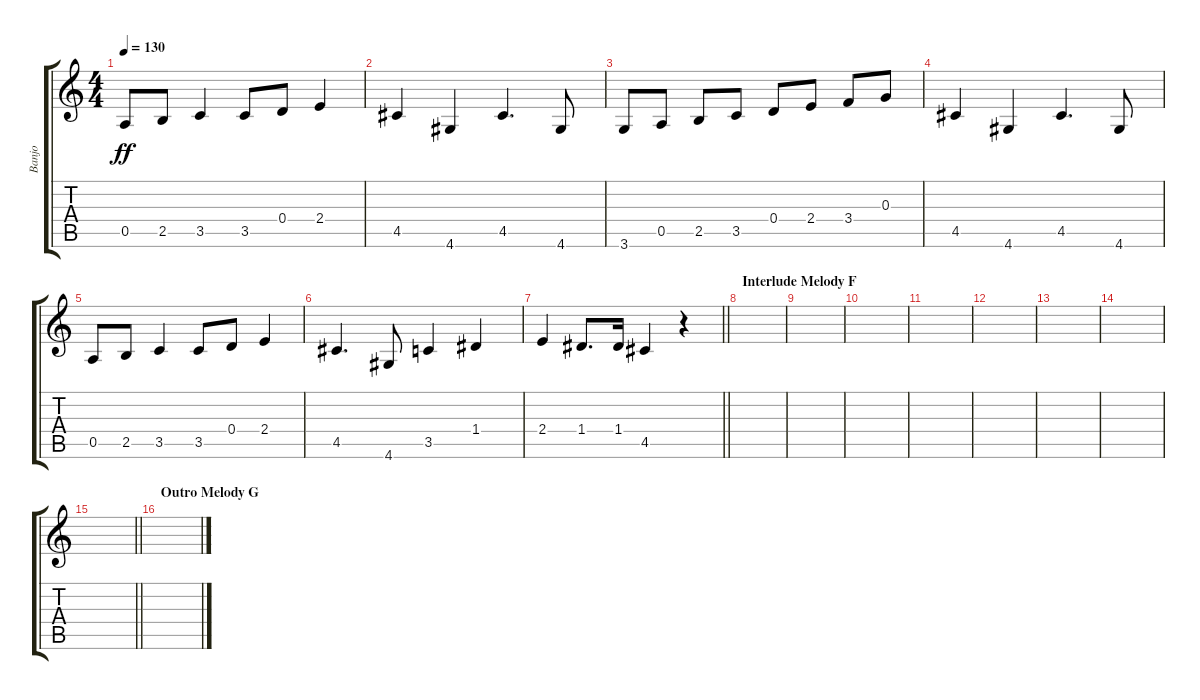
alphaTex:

\track ("Banjo" "Banjo") {instrument banjo}
\staff {score tabs}
\tuning (E4 B3 G3 D3 A2 E2) {hide}
\displaytranspose 12
\ts (4 4)
\tempo 130
\clef g2
\ks c
0.5.8{dy ff} 2.5.8 3.5.4 3.5.8 0.4.8 2.4.4 |
4.5.4 4.6.4 4.5.4{d} 4.6.8 |
3.6.8 0.5.8 2.5.8 3.5.8 0.4.8 2.4.8 3.4.8 0.3.8 |
4.5.4 4.6.4 4.5.4{d} 4.6.8 |
0.5.8 2.5.8 3.5.4 3.5.8 0.4.8 2.4.4 |
4.5.4{d} 4.6.8 3.5.4 1.4.4 |
\barLineRight lightlight
2.4.4 1.4.8{d} 1.4.16 4.5.4 r.4 |
\section ("" "Interlude Melody F")
|
|
|
|
|
|
|
\barLineRight lightlight
|
\section ("" "Outro Melody G")
